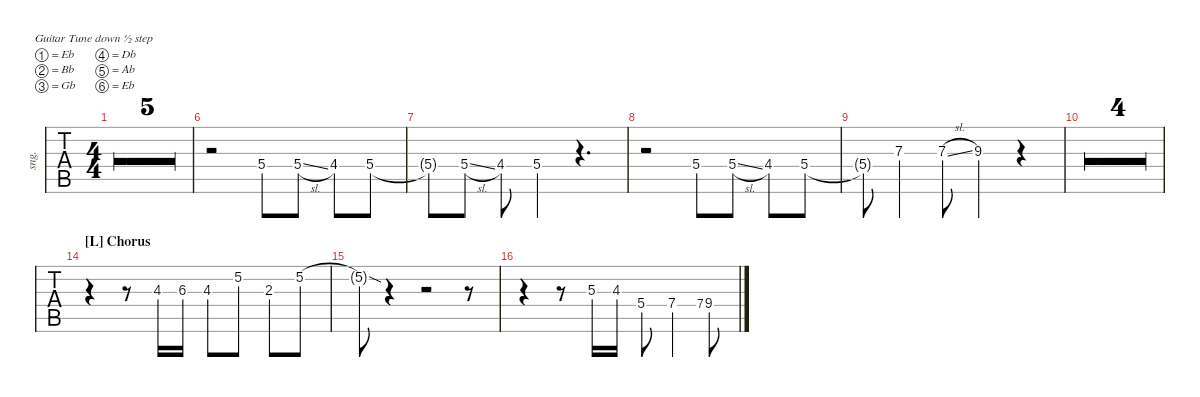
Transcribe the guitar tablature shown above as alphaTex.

\defaultSystemsLayout 4
\hideDynamics
\bracketExtendMode nobrackets
\otherSystemsTrackNameOrientation horizontal
\track ("V. Harmony 1" "sng. ") {multiBarRest instrument voiceoohs}
\staff {tabs}
\tuning (Eb4 Bb3 Gb3 Db3 Ab2 Eb2)
\ts (4 4)
\tempo 115
\clef g2
\ks c
r.1{dy mf} |
r.1 |
r.1 |
r.1 |
r.1 |
r.2 5.4{acc #}.8 5.4{sl acc #}.8 4.4.8 5.4{acc #}.8 |
5.4{t acc #}.8 5.4{sl acc #}.8 4.4.8 5.4{acc #}.4 r.4{d} |
r.2 5.4{acc #}.8 5.4{sl acc #}.8 4.4.8 5.4{acc #}.8 |
5.4{t acc #}.8 7.3{acc #}.4 7.3{sl acc #}.8 9.3{acc #}.4 r.4 |
r.1 |
r.1 |
r.1 |
r.1 |
\section ("L" "Chorus")
r.4 r.8 4.3{acc #}.16{dy p} 6.3{acc #}.16 4.3{acc #}.8 5.2{acc #}.8 2.3{acc #}.8 5.2{acc #}.8 |
5.2{sod t acc #}.8 r.4 r.2 r.8 |
r.4 r.8 5.3.16{dy mf} 4.3{acc #}.16 5.4{acc #}.8 7.4{acc #}.4 7.4{acc #}.8{gr} 9.4{acc #}.8
